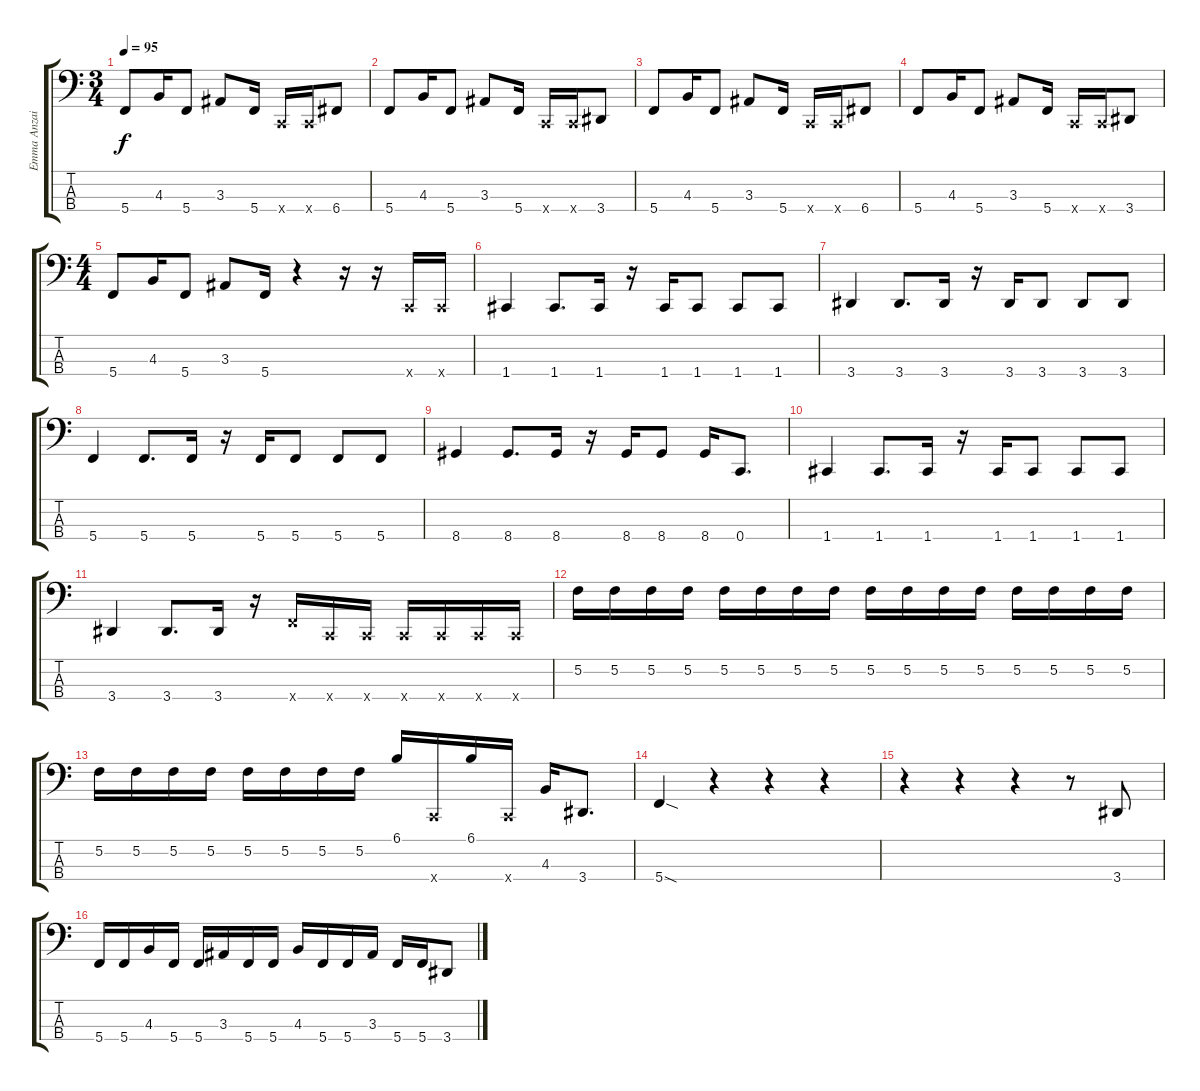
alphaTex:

\track ("Emma Anzai" "Emma Anzai") {instrument electricbassfinger}
\staff {score tabs}
\tuning (F2 C2 G1 C1) {hide}
\ts (3 4)
\tempo 95
\clef f4
\ks c
5.4.8{dy f} 4.3.16 5.4.8 3.3.8 5.4.16 0.4{x}.16 0.4{x}.16 6.4.8 |
5.4.8 4.3.16 5.4.8 3.3.8 5.4.16 0.4{x}.16 0.4{x}.16 3.4.8 |
5.4.8 4.3.16 5.4.8 3.3.8 5.4.16 0.4{x}.16 0.4{x}.16 6.4.8 |
5.4.8 4.3.16 5.4.8 3.3.8 5.4.16 0.4{x}.16 0.4{x}.16 3.4.8 |
\ts (4 4)
5.4.8 4.3.16 5.4.8 3.3.8 5.4.16 r.4 r.16 r.16 0.4{x}.16 0.4{x}.16 |
1.4.4 1.4.8{d} 1.4.16 r.16 1.4.16 1.4.8 1.4.8 1.4.8 |
3.4.4 3.4.8{d} 3.4.16 r.16 3.4.16 3.4.8 3.4.8 3.4.8 |
5.4.4 5.4.8{d} 5.4.16 r.16 5.4.16 5.4.8 5.4.8 5.4.8 |
8.4.4 8.4.8{d} 8.4.16 r.16 8.4.16 8.4.8 8.4.16 0.4.8{d} |
1.4.4 1.4.8{d} 1.4.16 r.16 1.4.16 1.4.8 1.4.8 1.4.8 |
3.4.4 3.4.8{d} 3.4.16 r.16 5.4{x}.16 0.4{x}.16 0.4{x}.16 0.4{x}.16 0.4{x}.16 0.4{x}.16 0.4{x}.16 |
5.2.16 5.2.16 5.2.16 5.2.16 5.2.16 5.2.16 5.2.16 5.2.16 5.2.16 5.2.16 5.2.16 5.2.16 5.2.16 5.2.16 5.2.16 5.2.16 |
5.2.16 5.2.16 5.2.16 5.2.16 5.2.16 5.2.16 5.2.16 5.2.16 6.1.16{instrument slapbass2} 0.4{x}.16 6.1.16 0.4{x}.16 4.3.16 3.4.8{d} |
5.4{sod}.4{instrument electricbassfinger} r.4 r.4 r.4 |
r.4 r.4 r.4 r.8 3.4.8 |
5.4.16 5.4.16 4.3.16 5.4.16 5.4.16 3.3.16 5.4.16 5.4.16 4.3.16 5.4.16 5.4.16 3.3.16 5.4.16 5.4.16 3.4.8
